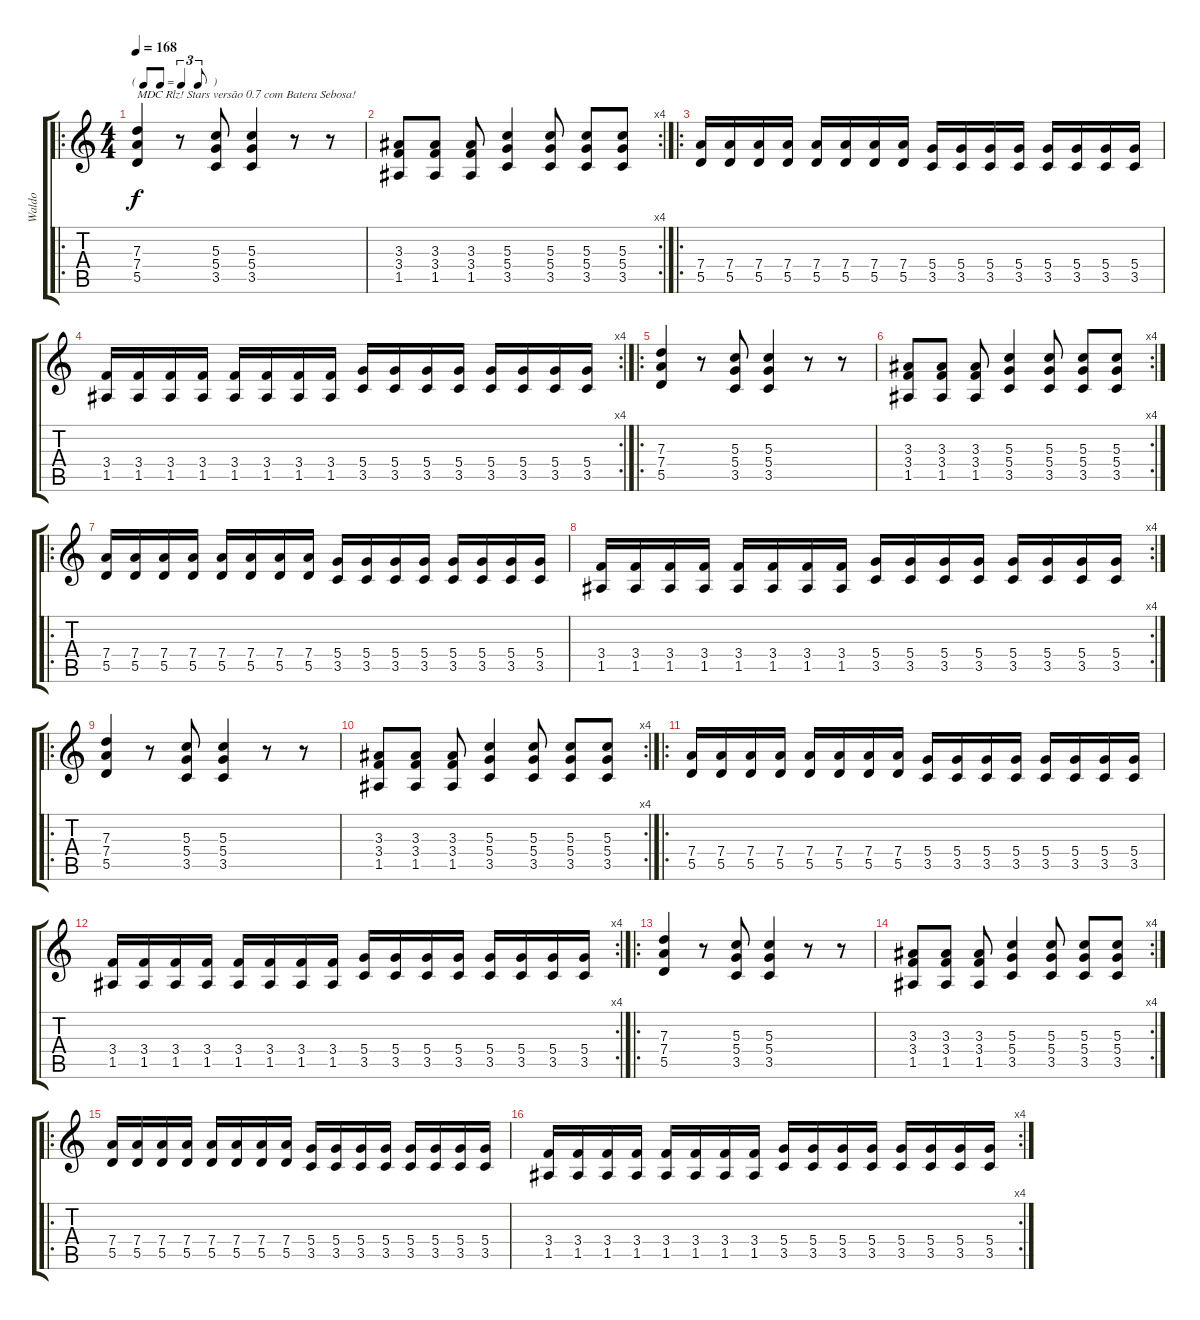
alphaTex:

\track ("Waldo" "Waldo") {instrument distortionguitar}
\staff {score tabs}
\tuning (E4 B3 G3 D3 A2 E2) {hide}
\ro
\ts (4 4)
\tf triplet8th
\tempo 168
\clef g2
\ks c
(7.3 7.4 5.5).4{txt "MDC Rlz! Stars versão 0.7 com Batera Sebosa!" dy f instrument distortionguitar} r.8 (5.3 5.4 3.5).8 (5.3 5.4 3.5).4 r.8 r.8 |
\rc 4
(3.3 3.4 1.5).8 (3.3 3.4 1.5).8 (3.3 3.4 1.5).8 (5.3 5.4 3.5).4 (5.3 5.4 3.5).8 (5.3 5.4 3.5).8 (5.3 5.4 3.5).8 |
\ro
(7.4 5.5).16 (7.4 5.5).16 (7.4 5.5).16 (7.4 5.5).16 (7.4 5.5).16 (7.4 5.5).16 (7.4 5.5).16 (7.4 5.5).16 (5.4 3.5).16 (5.4 3.5).16 (5.4 3.5).16 (5.4 3.5).16 (5.4 3.5).16 (5.4 3.5).16 (5.4 3.5).16 (5.4 3.5).16 |
\rc 4
(3.4 1.5).16 (3.4 1.5).16 (3.4 1.5).16 (3.4 1.5).16 (3.4 1.5).16 (3.4 1.5).16 (3.4 1.5).16 (3.4 1.5).16 (5.4 3.5).16 (5.4 3.5).16 (5.4 3.5).16 (5.4 3.5).16 (5.4 3.5).16 (5.4 3.5).16 (5.4 3.5).16 (5.4 3.5).16 |
\ro
(7.3 7.4 5.5).4 r.8 (5.3 5.4 3.5).8 (5.3 5.4 3.5).4 r.8 r.8 |
\rc 4
(3.3 3.4 1.5).8 (3.3 3.4 1.5).8 (3.3 3.4 1.5).8 (5.3 5.4 3.5).4 (5.3 5.4 3.5).8 (5.3 5.4 3.5).8 (5.3 5.4 3.5).8 |
\ro
(7.4 5.5).16 (7.4 5.5).16 (7.4 5.5).16 (7.4 5.5).16 (7.4 5.5).16 (7.4 5.5).16 (7.4 5.5).16 (7.4 5.5).16 (5.4 3.5).16 (5.4 3.5).16 (5.4 3.5).16 (5.4 3.5).16 (5.4 3.5).16 (5.4 3.5).16 (5.4 3.5).16 (5.4 3.5).16 |
\rc 4
(3.4 1.5).16 (3.4 1.5).16 (3.4 1.5).16 (3.4 1.5).16 (3.4 1.5).16 (3.4 1.5).16 (3.4 1.5).16 (3.4 1.5).16 (5.4 3.5).16 (5.4 3.5).16 (5.4 3.5).16 (5.4 3.5).16 (5.4 3.5).16 (5.4 3.5).16 (5.4 3.5).16 (5.4 3.5).16 |
\ro
(7.3 7.4 5.5).4 r.8 (5.3 5.4 3.5).8 (5.3 5.4 3.5).4 r.8 r.8 |
\rc 4
(3.3 3.4 1.5).8 (3.3 3.4 1.5).8 (3.3 3.4 1.5).8 (5.3 5.4 3.5).4 (5.3 5.4 3.5).8 (5.3 5.4 3.5).8 (5.3 5.4 3.5).8 |
\ro
(7.4 5.5).16 (7.4 5.5).16 (7.4 5.5).16 (7.4 5.5).16 (7.4 5.5).16 (7.4 5.5).16 (7.4 5.5).16 (7.4 5.5).16 (5.4 3.5).16 (5.4 3.5).16 (5.4 3.5).16 (5.4 3.5).16 (5.4 3.5).16 (5.4 3.5).16 (5.4 3.5).16 (5.4 3.5).16 |
\rc 4
(3.4 1.5).16 (3.4 1.5).16 (3.4 1.5).16 (3.4 1.5).16 (3.4 1.5).16 (3.4 1.5).16 (3.4 1.5).16 (3.4 1.5).16 (5.4 3.5).16 (5.4 3.5).16 (5.4 3.5).16 (5.4 3.5).16 (5.4 3.5).16 (5.4 3.5).16 (5.4 3.5).16 (5.4 3.5).16 |
\ro
(7.3 7.4 5.5).4 r.8 (5.3 5.4 3.5).8 (5.3 5.4 3.5).4 r.8 r.8 |
\rc 4
(3.3 3.4 1.5).8 (3.3 3.4 1.5).8 (3.3 3.4 1.5).8 (5.3 5.4 3.5).4 (5.3 5.4 3.5).8 (5.3 5.4 3.5).8 (5.3 5.4 3.5).8 |
\ro
(7.4 5.5).16 (7.4 5.5).16 (7.4 5.5).16 (7.4 5.5).16 (7.4 5.5).16 (7.4 5.5).16 (7.4 5.5).16 (7.4 5.5).16 (5.4 3.5).16 (5.4 3.5).16 (5.4 3.5).16 (5.4 3.5).16 (5.4 3.5).16 (5.4 3.5).16 (5.4 3.5).16 (5.4 3.5).16 |
\rc 4
(3.4 1.5).16 (3.4 1.5).16 (3.4 1.5).16 (3.4 1.5).16 (3.4 1.5).16 (3.4 1.5).16 (3.4 1.5).16 (3.4 1.5).16 (5.4 3.5).16 (5.4 3.5).16 (5.4 3.5).16 (5.4 3.5).16 (5.4 3.5).16 (5.4 3.5).16 (5.4 3.5).16 (5.4 3.5).16
